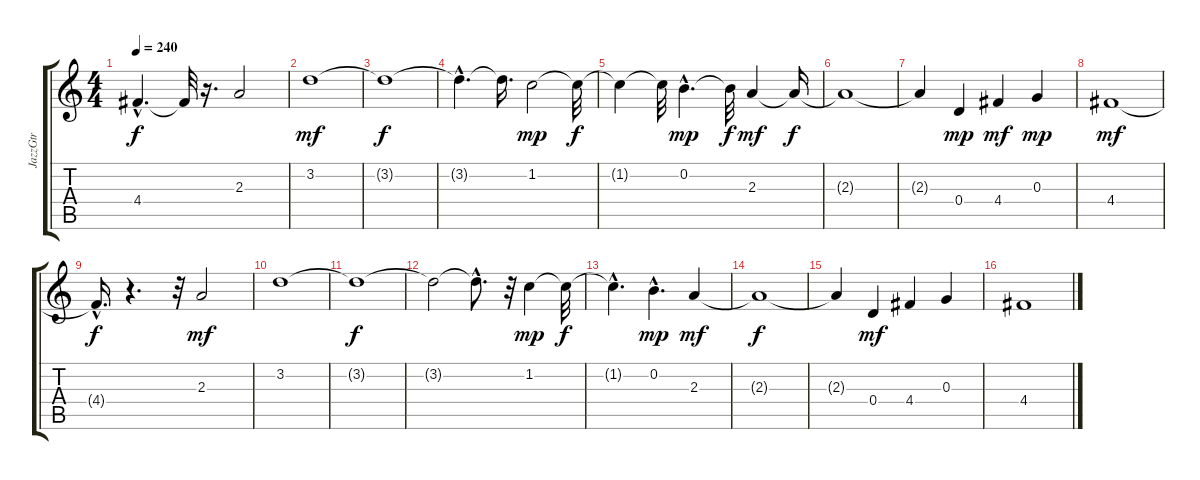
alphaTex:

\track ("JazzGtr" "JazzGtr") {instrument electricguitarjazz}
\staff {score tabs}
\tuning (E4 B3 G3 D3 A2 E2) {hide}
\ts (4 4)
\tempo 240
\clef g2
\ks c
4.4{hac t}.4{d dy f} 4.4{t}.32 r.16{d} 2.3.2 |
3.2.1{dy mf} |
3.2{t}.1{dy f} |
3.2{hac t}.4{d} 3.2{t}.16{d} 1.2.2{dy mp} 1.2{t}.32{dy f} |
1.2{t}.4 1.2{t}.32 0.2{hac}.4{d dy mp} 0.2{t}.32{dy f} 2.3.4{dy mf} 2.3{t}.16{dy f} |
2.3{t}.1 |
2.3{t}.4 0.4.4{dy mp} 4.4.4{dy mf} 0.3.4{dy mp} |
4.4.1{dy mf} |
4.4{hac t}.16{d dy f} r.4{d} r.32 2.3.2{dy mf} |
3.2.1 |
3.2{t}.1{dy f} |
3.2{t}.2 3.2{hac t}.8{d} r.32 1.2.4{dy mp} 1.2{t}.32{dy f} |
1.2{hac t}.4{d} 0.2{hac}.4{d dy mp} 2.3.4{dy mf} |
2.3{t}.1{dy f} |
2.3{t}.4 0.4.4{dy mf} 4.4.4 0.3.4 |
4.4.1
